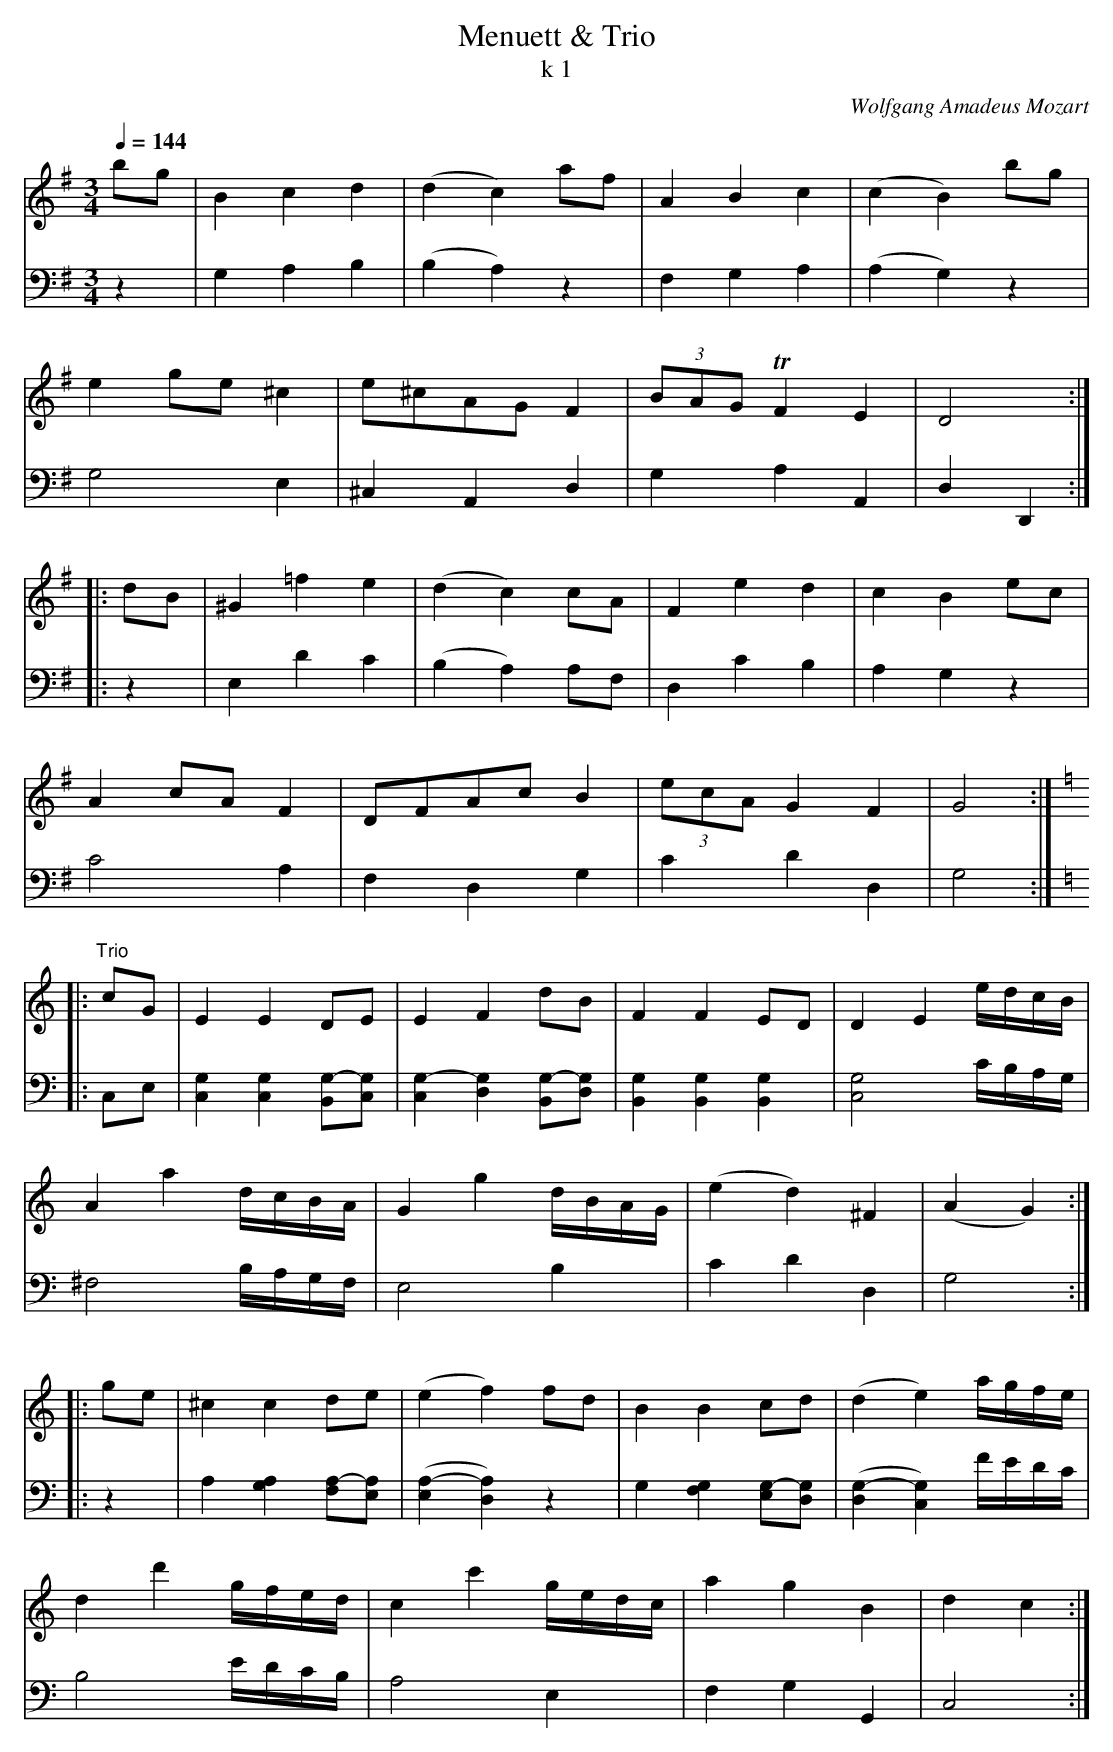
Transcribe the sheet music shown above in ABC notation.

X:1
T:Menuett & Trio
T:k 1
C:Wolfgang Amadeus Mozart
V:1 Program 1 0
V:2 Program 1 0 bass
M:3/4
L:1/4
Q:144
K:G
V:1
b/g/|Bcd|(dc)a/f/|ABc|(cB)b/g/|
V:2
K:G
z|G,A,B,|(B,A,)z|F,G,A,|(A,G,)z|
V:1
eg/e/^c|e/^c/A/G/F|(3B/A/G/ TFE|D2:|
V:2
G,2E,|^C,A,,D,|G,A,A,,|D,D,,:|
V:1
|:d/B/|^G=fe|(dc)c/A/|Fed|cBe/c/|
V:2
|:z|E,DC|(B,A,)A,/F,/|D,CB,|A,G,z|
V:1
Ac/A/F|D/F/A/c/B|(3e/c/A/GF|G2:|
V:2
C2A,|F,D,G,|CDD,|G,2:|
V:1
K:C
|:"^Trio"c/G/|EED/E/|EFd/B/|FFE/D/|DEe/4d/4c/4B/4|
V:2
K:C
|:C,/E,/|[C,G,][C,G,][B,,/G,/-][G,/C,/]|\
[C,G,-][G,D,][B,,/G,/-][G,/D,/]|[B,,G,][B,,G,][B,,G,]|[C,2G,2]C/4B,/4A,/4G,/4|
V:1
Aad/4c/4B/4A/4|Ggd/4B/4A/4G/4|(ed)^F|(AG):|
V:2
^F,2B,/4A,/4G,/4F,/4|E,2B,|CDD,|G,2:|
V:1
|:g/e/|^ccd/e/|(ef)f/d/|BBc/d/|(de) a/4g/4f/4e/4|
V:2
|:z|A,[G,A,][F,/A,/-][A,/E,/]|([E,A,-][A,D,]) z|G,[F,G,][E,/G,/-][G,/D,/]|([D,G,-][G,C,])F/4E/4D/4C/4|
V:1
dd'g/4f/4e/4d/4|cc'g/4e/4d/4c/4|agB|dc:|
V:2
B,2E/4D/4C/4B,/4|A,2E,|F,G,G,,|C,2:|
